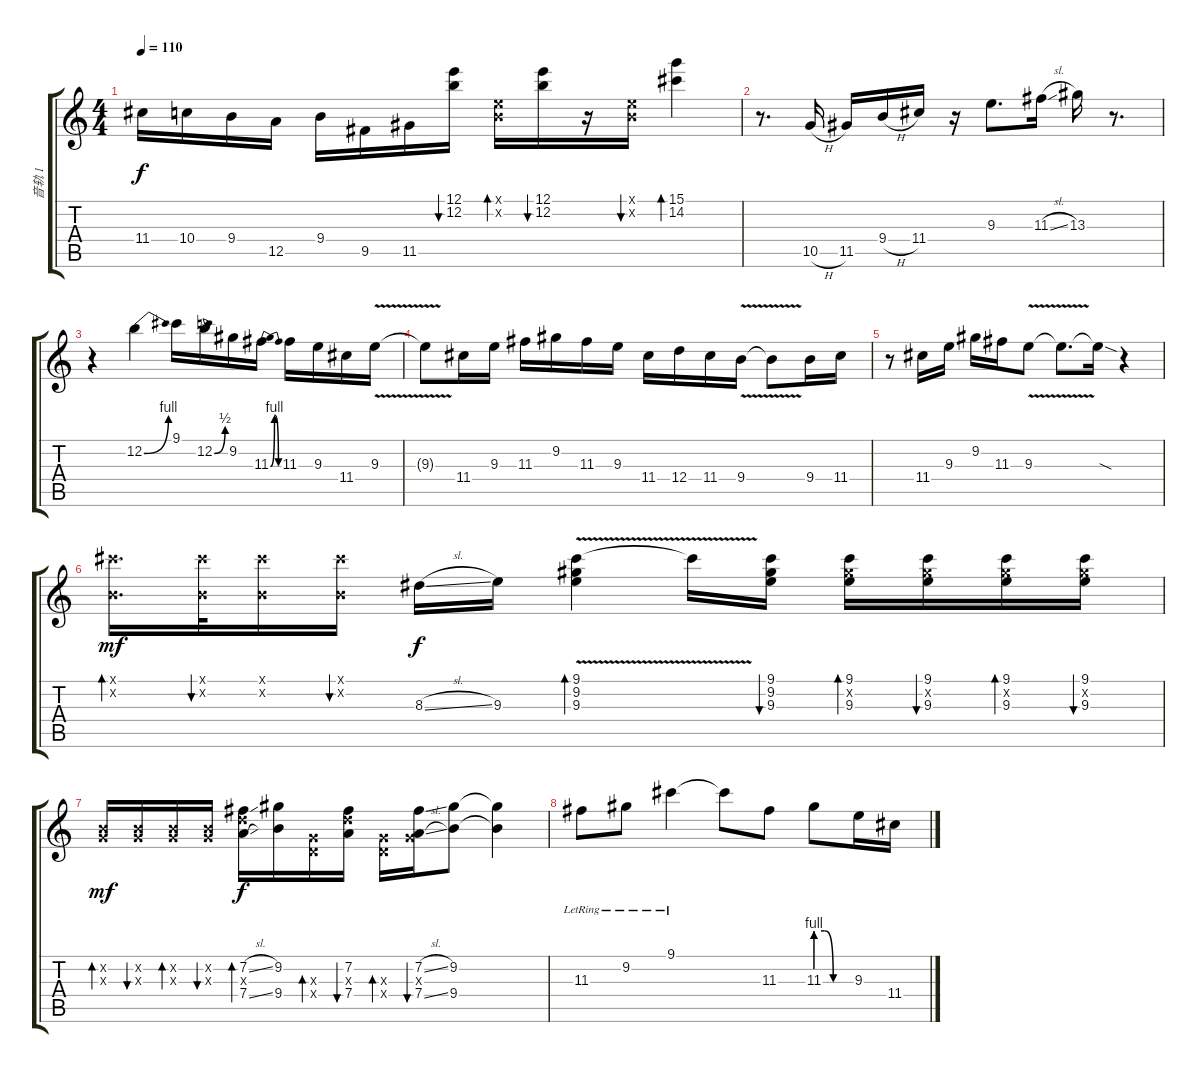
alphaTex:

\track ("音轨 1" "音轨 1") {instrument acousticguitarsteel}
\staff {score tabs}
\tuning (E4 B3 G3 D3 A2 E2) {hide}
\ts (4 4)
\tempo 110
\clef g2
\ks c
11.4.16{dy f} 10.4.16 9.4.16 12.5.16 9.4.16 9.5.16 11.5.16 (12.1 12.2).16{bu 60} (0.1{x} 0.2{x}).16{bd 60} (12.1 12.2).16{bu 60} r.16 (0.1{x} 0.2{x}).16{bu 60} (15.1 14.2).4{bd 60} |
r.8{d} 10.5{h}.16 11.5.16 9.4{h}.16 11.4.16 r.16 9.3.8{d} 11.3{sl}.16 13.3.16 r.8{d} |
r.4 12.2{be (bend 0 0 60 4)}.4 9.1.16 12.2{be (bend 0 0 60 2)}.16 9.2.16 11.3{be (bendrelease 0 0 20 4 40 4 60 0)}.16 11.3.16 9.3.16 11.4.16 9.3{v}.16 |
9.3{t}.8 11.4.16 9.3.16 11.3.16 9.2.16 11.3.16 9.3.16 11.4.16 12.4.16 11.4.16 9.4{v}.16 9.4{t}.8 9.4.16 11.4.16 |
r.8 11.4.16 9.3.16 9.2.16 11.3.16 9.3{v}.8 9.3{t}.8{d} 9.3{sod t}.16 r.4 |
(9.1{x} 0.2{x}).16{d bd 30 dy mf} (9.1{x} 0.2{x}).32{bu 30} (9.1{x} 0.2{x}).16 (9.1{x} 0.2{x}).16{bu 30} 8.3{sl}.16{dy f} 9.3.16 (9.1{v} 9.2{v} 9.3).4{bd 30} 9.1{t}.16 (9.1 9.2 9.3).16{bu 30} (9.1 9.2{x} 9.3).16{bd 30} (9.1 9.2{x} 9.3).16{bu 30} (9.1 9.2{x} 9.3).16{bd 60} (9.1 9.2{x} 9.3).16{bu 60} |
(0.2{x} 0.3{x}).16{bd 30 dy mf} (0.2{x} 0.3{x}).16{bu 30} (0.2{x} 0.3{x}).16{bd 30} (0.2{x} 0.3{x}).16{bu 30} (7.2{sl} 7.3{x} 7.4{sl}).16{bd 30 dy f} (9.2 9.4).16 (0.3{x} 0.4{x}).16{bd 30} (7.2 7.3{x} 7.4).16{bu 30} (0.3{x} 0.4{x}).16{bd 30} (7.2{sl} 0.3{x} 7.4{sl}).16{bu 30} (9.2 9.4).8 (9.2{t} 9.4{t}).4 |
11.3{lr}.8 9.2{lr}.8 9.1{lr}.4 9.1{t}.8 11.3.8 11.3{be (custom 0 4 15 4 30 0 60 0)}.8 9.3.16 11.4.16
